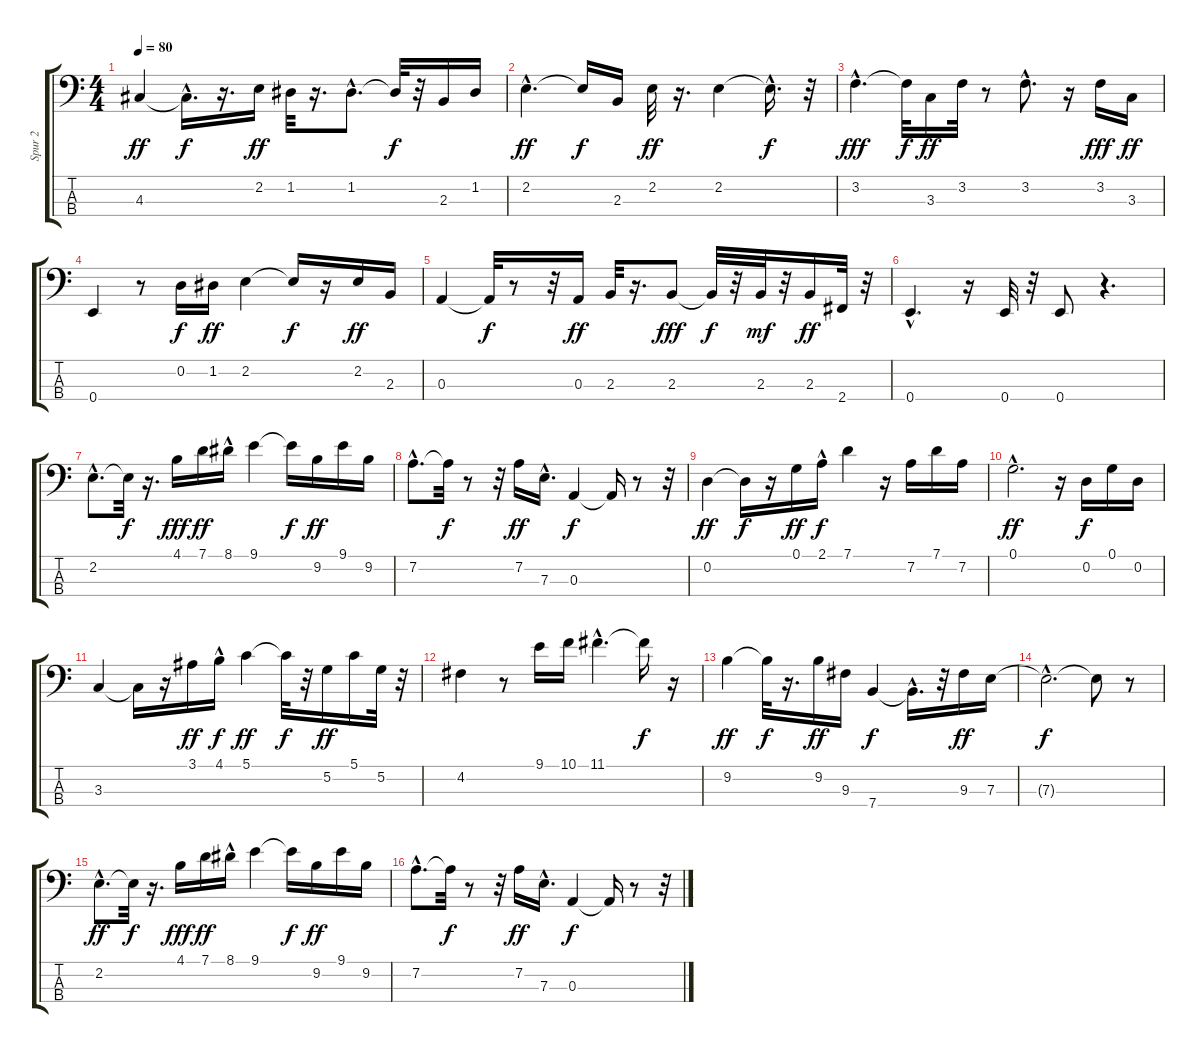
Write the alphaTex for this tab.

\track ("Spur 2" "Spur 2") {instrument electricbassfinger}
\staff {score tabs}
\tuning (G2 D2 A1 E1) {hide}
\ts (4 4)
\tempo 80
\clef f4
\ks c
4.3.4{dy ff} 4.3{hac t}.16{d dy f} r.16{d} 2.2.16{dy ff} 1.2.32 r.16{d} 1.2{hac}.8{d} 1.2{t}.32{dy f} r.32 2.3.16 1.2.16 |
2.2{hac}.4{d dy ff} 2.2{t}.16{dy f} 2.3.16 2.2.32{dy ff} r.16{d} 2.2.4 2.2{hac t}.16{d dy f} r.32 |
3.2{hac}.4{d dy fff} 3.2{t}.32{dy f} 3.3.16{dy ff} 3.2.32 r.8 3.2{hac}.8{d} r.16 3.2.16{dy fff} 3.3.16{dy ff} |
0.4.4 r.8 0.2.16{dy f} 1.2.16{dy ff} 2.2.4 2.2{t}.16{dy f} r.16 2.2.16{dy ff} 2.3.16 |
0.3.4 0.3{t}.32{dy f} r.8 r.32 0.3.16{dy ff} 2.3.32 r.16{d} 2.3.8{dy fff} 2.3{t}.32{dy f} r.32 2.3.32{dy mf} r.32 2.3.16{dy ff} 2.4.32 r.32 |
0.4{hac}.4{d} r.16 0.4.32 r.32 0.4.8 r.4{d} |
2.2{hac}.8{d} 2.2{t}.32{dy f} r.16{d} 4.1.16{dy fff} 7.1.16{dy ff} 8.1{hac}.16 9.1.4 9.1{t}.16{dy f} 9.2.16{dy ff} 9.1.16 9.2.16 |
7.2{hac}.8{d} 7.2{t}.32{dy f} r.8 r.32 7.2.16{dy ff} 7.3{hac}.16{d} 0.3.4{dy f} 0.3{t}.16 r.8 r.32 |
0.2.4{dy ff} 0.2{t}.16{dy f} r.16 0.1.16{dy ff} 2.1{hac}.16{dy f} 7.1.4 r.16 7.2.16 7.1.16 7.2.16 |
0.1{hac}.2{d dy ff} r.16 0.2.16{dy f} 0.1.16 0.2.16 |
3.3.4 3.3{t}.16 r.16 3.1.16{dy ff} 4.1{hac}.16{dy f} 5.1.4{dy ff} 5.1{t}.32{dy f} r.32 5.2.16{dy ff} 5.1.16 5.2.32 r.32 |
4.2.4 r.8 9.1.16 10.1.16 11.1{hac}.4{d} 11.1{t}.16{dy f} r.16 |
9.2.4{dy ff} 9.2{t}.32{dy f} r.16{d} 9.2.16{dy ff} 9.3.16 7.4.4{dy f} 7.4{hac t}.16{d} r.32 9.3.16{dy ff} 7.3.16 |
7.3{hac t}.2{d dy f} 7.3{t}.8 r.8 |
2.2{hac}.8{d dy ff} 2.2{t}.32{dy f} r.16{d} 4.1.16{dy fff} 7.1.16{dy ff} 8.1{hac}.16 9.1.4 9.1{t}.16{dy f} 9.2.16{dy ff} 9.1.16 9.2.16 |
7.2{hac}.8{d} 7.2{t}.32{dy f} r.8 r.32 7.2.16{dy ff} 7.3{hac}.16{d} 0.3.4{dy f} 0.3{t}.16 r.8 r.32
